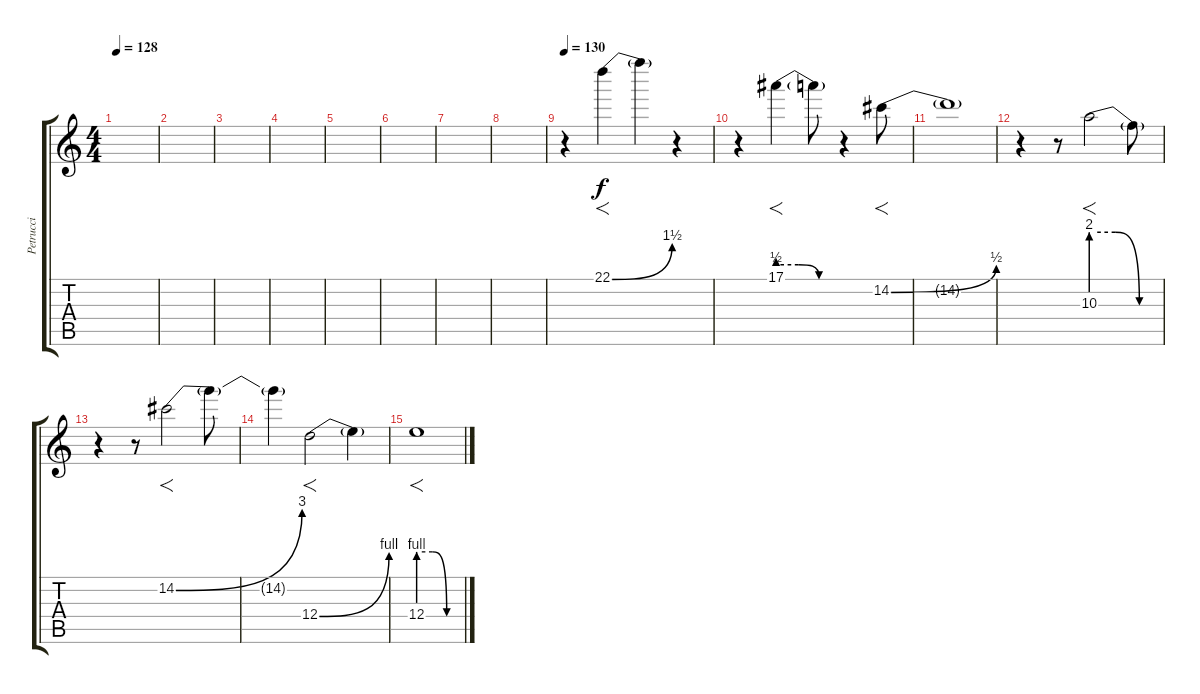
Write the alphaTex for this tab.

\track ("Petrucci" "Petrucci") {instrument distortionguitar}
\staff {score tabs}
\tuning (E4 B3 G3 D3 A2 E2) {hide}
\ts (4 4)
\tempo 128
\clef g2
\ks c
|
|
|
|
|
|
|
|
\tempo 130
r.4{volume 10} 22.1{be (bend 0 0 60 6)}.4{f} 22.1{t}.4 r.4 |
r.4 17.1{be (custom 0 2 20 2 40 0 60 0)}.4{f} 17.1{t}.8 r.4 14.2{be (bend 0 0 60 2)}.8{f} |
14.2{t}.1 |
r.4 r.8 10.3{be (custom 0 8 20 8 40 0 60 0)}.2{f} 10.3{t}.8 |
r.4 r.8 14.2{be (bend 0 0 60 12)}.2{f} 14.2{t}.8 |
14.2{t}.4 12.4{be (bend 0 0 60 4)}.2{f} 12.4{t}.4 |
12.4{be (custom 0 4 20 4 40 0 60 0)}.1{f}
